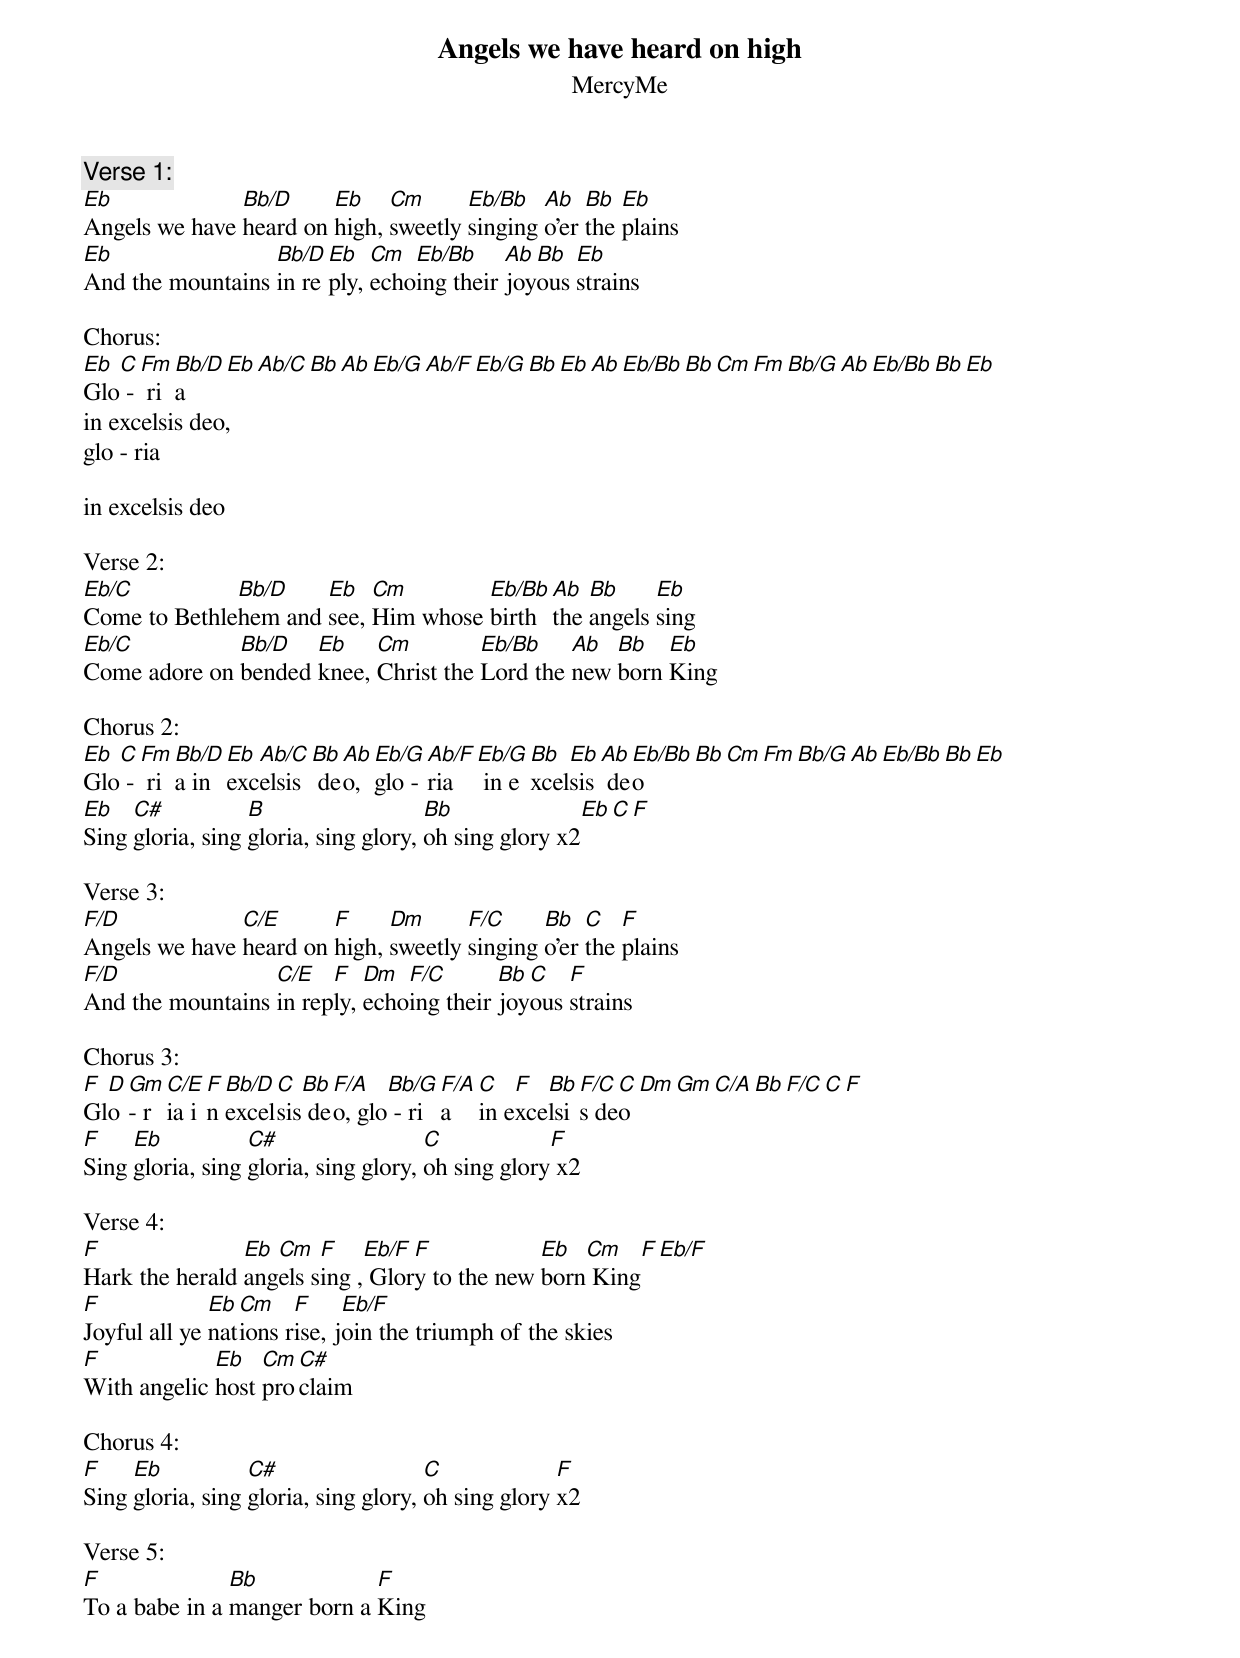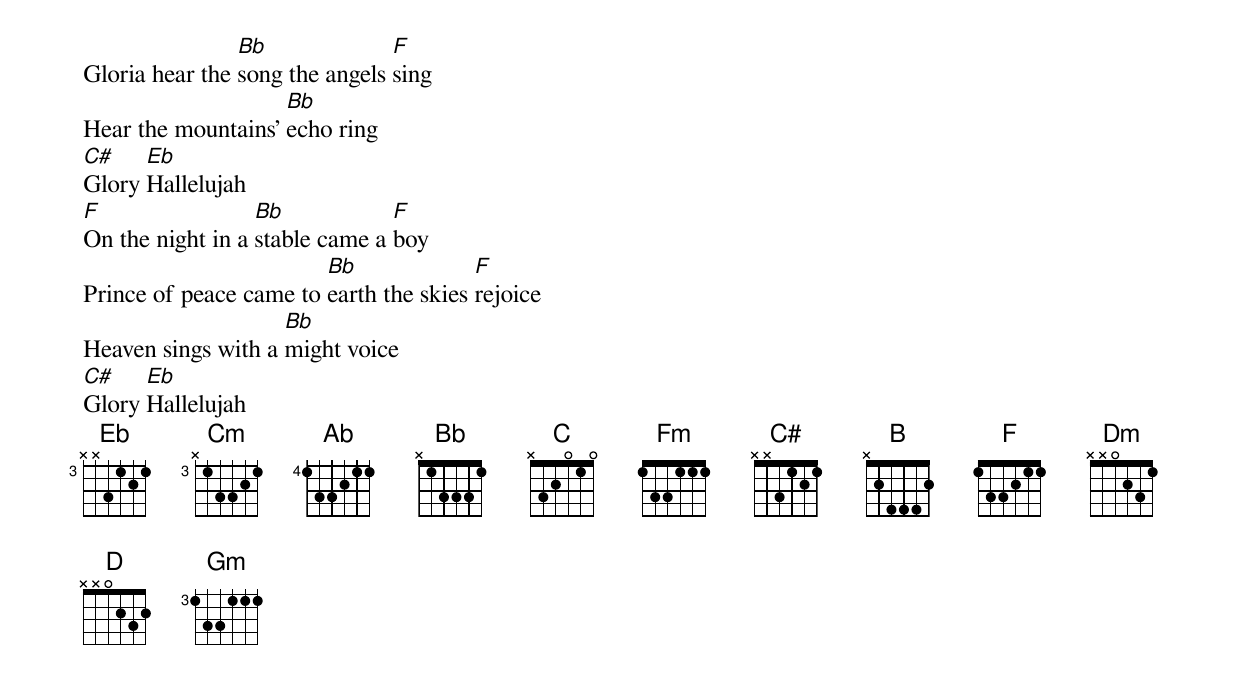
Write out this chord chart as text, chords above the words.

Angels we have heard on high
MercyMe
Verse 1:
Eb             Bb/D     Eb    Cm      Eb/Bb   Ab   Bb  Eb
Angels we have heard on high, sweetly singing o'er the plains
Eb                Bb/D Eb   Cm  Eb/Bb     Ab Bb  Eb
And the mountains in reply, echoing their joyous strains

Chorus:
Eb C Fm Bb/D Eb Ab/C Bb Ab Eb/G  Ab/F Eb/G Bb  Eb Ab Eb/Bb Bb Cm Fm Bb/G Ab Eb/Bb Bb Eb
Glo - ria
in excelsis deo,
glo - ria

in excelsis deo

Verse 2:
Eb/C          Bb/D    Eb   Cm        Eb/Bb Ab  Bb     Eb
Come to Bethlehem and see, Him whose birth the angels sing
Eb/C          Bb/D   Eb    Cm         Eb/Bb    Ab  Bb   Eb
Come adore on bended knee, Christ the Lord the new born King

Chorus 2:
Eb C Fm Bb/D Eb Ab/C Bb Ab Eb/G  Ab/F Eb/G Bb  Eb Ab Eb/Bb Bb Cm Fm Bb/G Ab Eb/Bb Bb Eb
Glo - ria in excelsis deo, glo - ria   in excelsis deo
Eb   C#           B                   Bb               Eb C F
Sing gloria, sing gloria, sing glory, oh sing glory x2

Verse 3:
F/D            C/E      F     Dm      F/C     Bb   C   F
Angels we have heard on high, sweetly singing o'er the plains
F/D               C/E   F   Dm  F/C       Bb C   F
And the mountains in reply, echoing their joyous strains

Chorus 3:
F D Gm C/E F Bb/D C  Bb F/A   Bb/G F/A C   F  Bb F/C C  Dm Gm C/A Bb F/C C F
Glo - ria in excelsis deo, glo - ria   in excelsis deo
F    Eb           C#                  C            F
Sing gloria, sing gloria, sing glory, oh sing glory x2

Verse 4:
F               Eb Cm   F    Eb/F F            Eb  Cm   F    Eb/F
Hark the herald angels sing , Glory to the new born King
F             Eb Cm    F     Eb/F
Joyful all ye nations rise, join the triumph of the skies
F            Eb   Cm C#
With angelic host proclaim

Chorus 4:
F    Eb           C#                  C             F
Sing gloria, sing gloria, sing glory, oh sing glory x2

Verse 5:
F              Bb            F
To a babe in a manger born a King
                Bb              F
Gloria hear the song the angels sing
                    Bb
Hear the mountains' echo ring
C#    Eb
Glory Hallelujah
F                 Bb            F
On the night in a stable came a boy
                        Bb              F
Prince of peace came to earth the skies rejoice
                    Bb
Heaven sings with a might voice
C#    Eb
Glory Hallelujah
